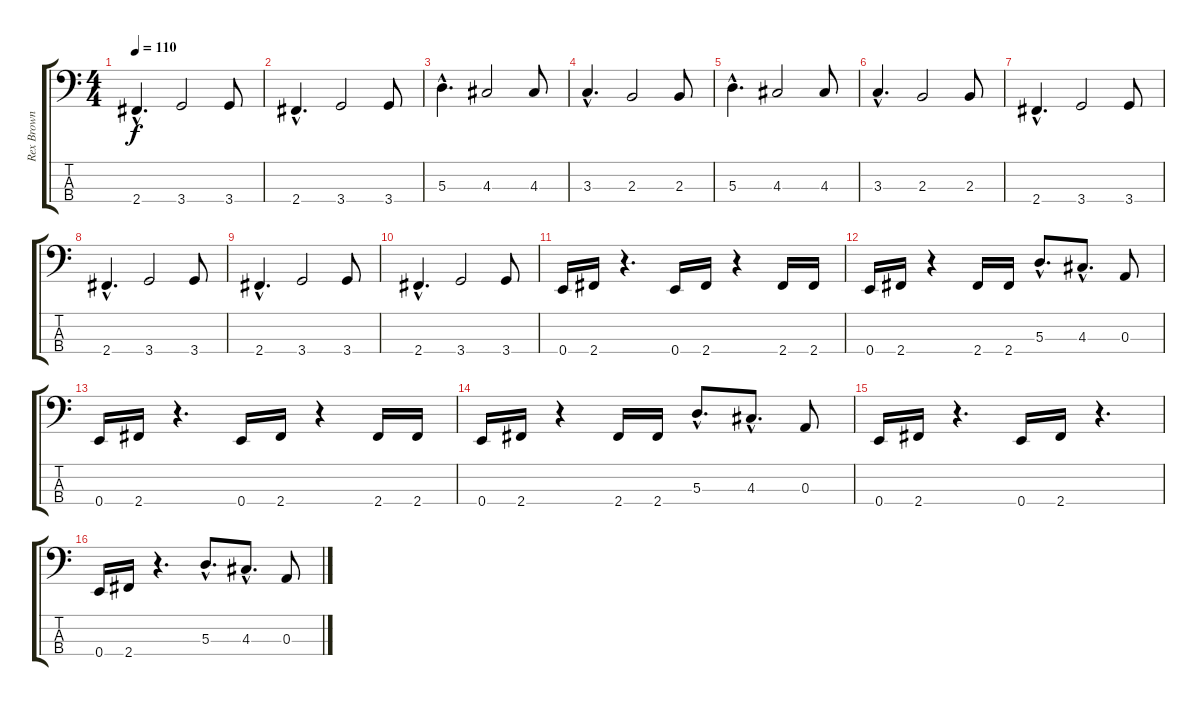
\track ("Rex Brown" "Rex Brown") {instrument electricbassfinger}
\staff {score tabs}
\tuning (G2 D2 A1 E1) {hide}
\ts (4 4)
\tempo 110
\clef f4
\ks c
2.4{hac}.4{d dy f} 3.4.2 3.4.8 |
2.4{hac}.4{d} 3.4.2 3.4.8 |
5.3{hac}.4{d} 4.3.2 4.3.8 |
3.3{hac}.4{d} 2.3.2 2.3.8 |
5.3{hac}.4{d} 4.3.2 4.3.8 |
3.3{hac}.4{d} 2.3.2 2.3.8 |
2.4{hac}.4{d} 3.4.2 3.4.8 |
2.4{hac}.4{d} 3.4.2 3.4.8 |
2.4{hac}.4{d} 3.4.2 3.4.8 |
2.4{hac}.4{d} 3.4.2 3.4.8 |
0.4.16 2.4.16 r.4{d} 0.4.16 2.4.16 r.4 2.4.16 2.4.16 |
0.4.16 2.4.16 r.4 2.4.16 2.4.16 5.3{hac}.8{d} 4.3{hac}.8{d} 0.3.8 |
0.4.16 2.4.16 r.4{d} 0.4.16 2.4.16 r.4 2.4.16 2.4.16 |
0.4.16 2.4.16 r.4 2.4.16 2.4.16 5.3{hac}.8{d} 4.3{hac}.8{d} 0.3.8 |
0.4.16 2.4.16 r.4{d} 0.4.16 2.4.16 r.4{d} |
0.4.16 2.4.16 r.4{d} 5.3{hac}.8{d} 4.3{hac}.8{d} 0.3.8
